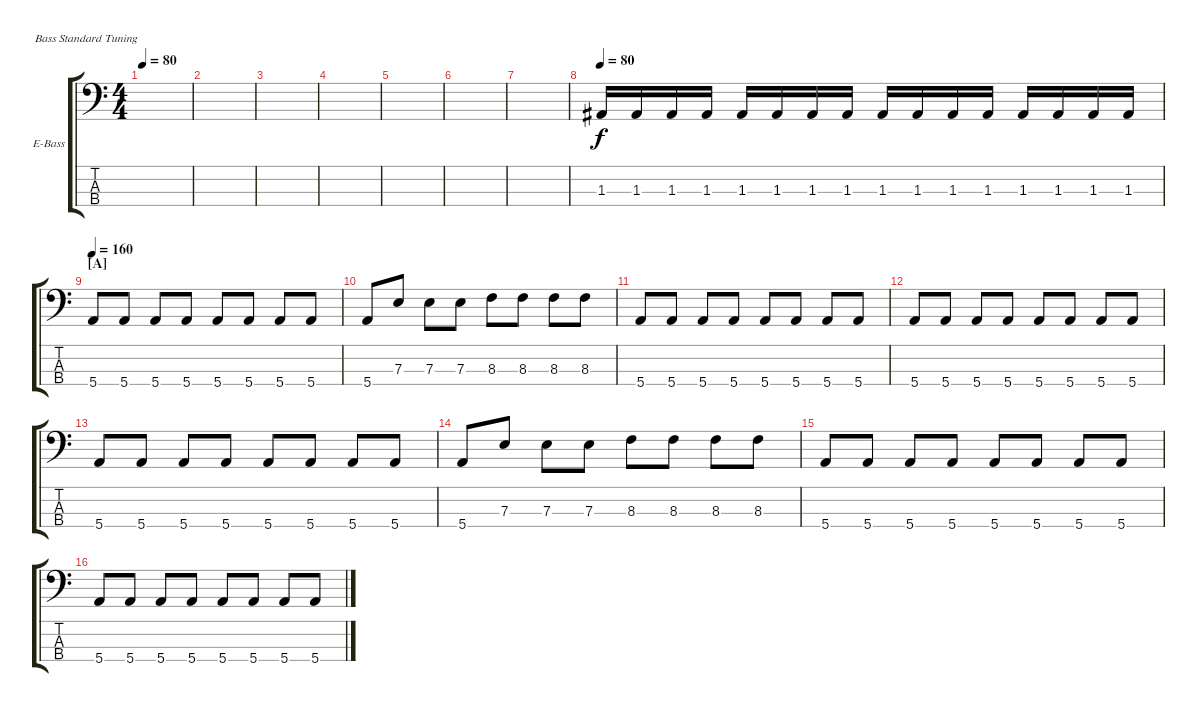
\defaultSystemsLayout 4
\bracketExtendMode groupsimilarinstruments
\firstSystemTrackNameOrientation horizontal
\otherSystemsTrackNameOrientation horizontal
\track ("Electric Bass" "E-Bass") {instrument electricbassfinger}
\staff {score tabs}
\tuning (G2 D2 A1 E1)
\ts (4 4)
\tempo 80
\clef f4
\ks c
|
|
|
|
|
|
|
\tempo 80
1.3.16 1.3.16 1.3.16 1.3.16 1.3.16 1.3.16 1.3.16 1.3.16 1.3.16 1.3.16 1.3.16 1.3.16 1.3.16 1.3.16 1.3.16 1.3.16 |
\section ("A" "")
\tempo 160
5.4.8 5.4.8 5.4.8 5.4.8 5.4.8 5.4.8 5.4.8 5.4.8 |
5.4.8 7.3.8 7.3.8 7.3.8 8.3.8 8.3.8 8.3.8 8.3.8 |
5.4.8 5.4.8 5.4.8 5.4.8 5.4.8 5.4.8 5.4.8 5.4.8 |
5.4.8 5.4.8 5.4.8 5.4.8 5.4.8 5.4.8 5.4.8 5.4.8 |
5.4.8 5.4.8 5.4.8 5.4.8 5.4.8 5.4.8 5.4.8 5.4.8 |
5.4.8 7.3.8 7.3.8 7.3.8 8.3.8 8.3.8 8.3.8 8.3.8 |
5.4.8 5.4.8 5.4.8 5.4.8 5.4.8 5.4.8 5.4.8 5.4.8 |
5.4.8 5.4.8 5.4.8 5.4.8 5.4.8 5.4.8 5.4.8 5.4.8
